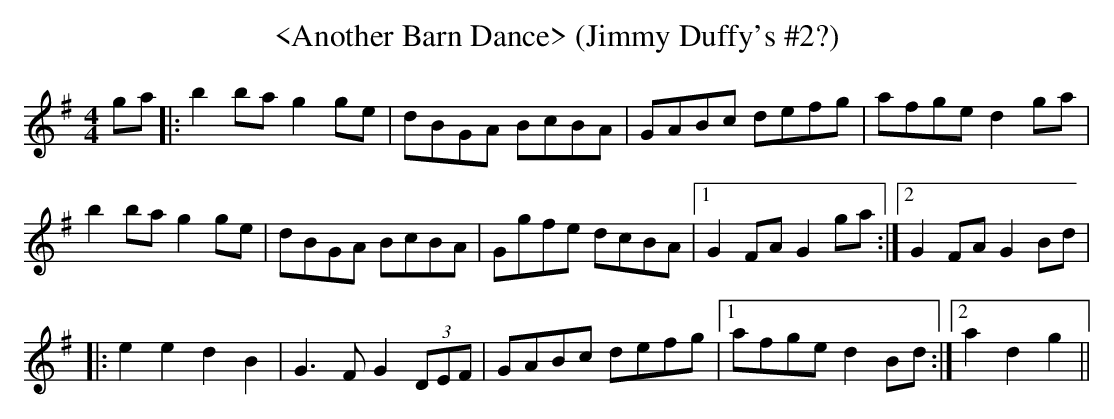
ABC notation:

X:1
T:<Another Barn Dance> (Jimmy Duffy's #2?)
M:4/4
L:1/8
K:G
ga|:b2ba g2ge|dBGA BcBA|GABc defg|afge d2ga|
b2ba g2ge|dBGA BcBA|Ggfe dcBA|1 G2FA G2ga:|2 G2FA G2Bd|
|:e2e2 d2B2|G3F G2 (3DEF|GABc defg|1 afge d2Bd:|2 a2d2 g2||
